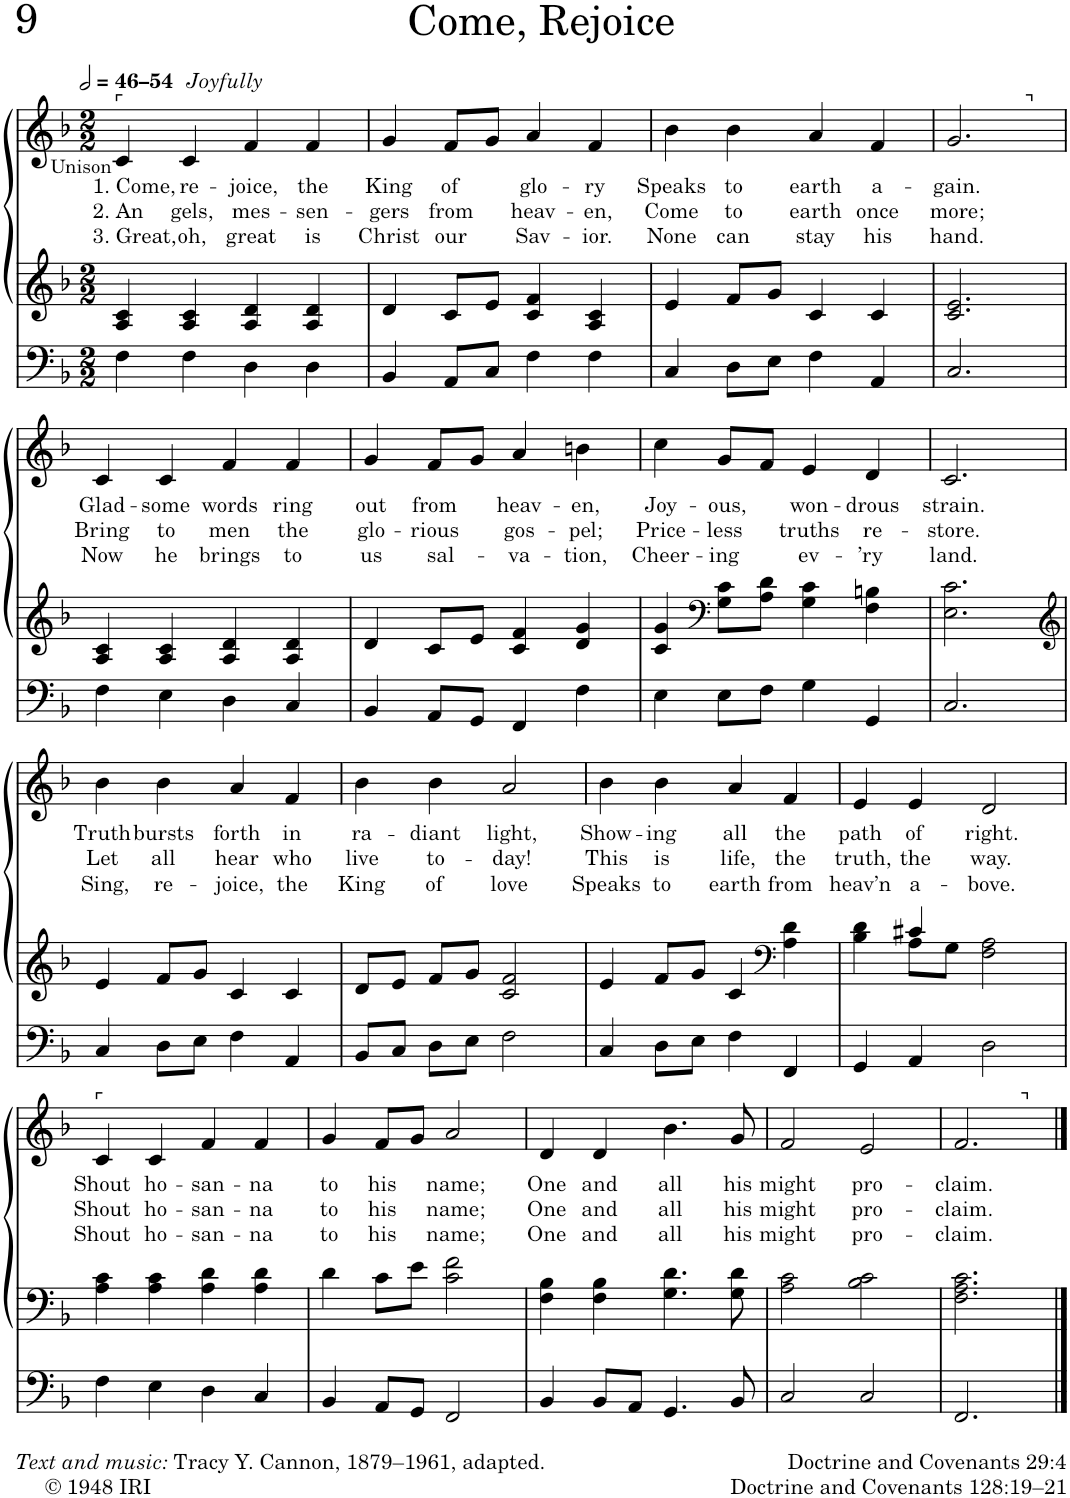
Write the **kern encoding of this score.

**kern	**kern	**kern	**text	**text	**text
*part1	*part1	*part1	*part1	*part1	*part1
*staff3	*staff2	*staff1	*staff1	*staff1	*staff1
*I"Organ	*	*	*	*	*
*I'Org.	*	*	*	*	*
*clefF4	*clefG2	*clefG2	*	*	*
*k[b-]	*k[b-]	*k[b-]	*	*	*
*M2/2	*M2/2	*M2/2	*	*	*
*MM92	*MM92	*MM92	*	*	*
=1	=1	=1	=1	=1	=1
!	!	!LO:TX:b:t=Unison	!	!	!
!	!	!LO:TX:a:t=⌜	!	!	!
!	!	!LO:TX:a:B:t=–54	!	!	!
!	!	!	!LO:LY:b	!LO:LY:b	!LO:LY:b
4F\	4A/ 4c/	4c/	1. Come,	2. An	3. Great,
!	!	!LO:TX:a:i:t=Joyfully	!	!	!
!	!	!	!LO:LY:b	!LO:LY:b	!LO:LY:b
4F\	4A/ 4c/	4c/	re-	-gels,	oh,
!	!	!	!LO:LY:b	!LO:LY:b	!LO:LY:b
4D\	4A/ 4d/	4f/	-joice,	mes-	great
!	!	!	!LO:LY:b	!LO:LY:b	!LO:LY:b
4D\	4A/ 4d/	4f/	the	-sen-	is
=2	=2	=2	=2	=2	=2
!	!	!	!LO:LY:b	!LO:LY:b	!LO:LY:b
4BB-/	4d/	4g/	King	-gers	Christ
!	!	!	!LO:LY:b	!LO:LY:b	!LO:LY:b
8AA/L	8c/L	8f/L	of	from	our
8C/J	8e/J	8g/J	.	.	.
!	!	!	!LO:LY:b	!LO:LY:b	!LO:LY:b
4F\	4c/ 4f/	4a/	glo-	heav-	Sav-
!	!	!	!LO:LY:b	!LO:LY:b	!LO:LY:b
4F\	4A/ 4c/	4f/	-ry	-en,	-ior.
=3	=3	=3	=3	=3	=3
!	!	!	!LO:LY:b	!LO:LY:b	!LO:LY:b
4C/	4e/	4b-\	Speaks	Come	None
!	!	!	!LO:LY:b	!LO:LY:b	!LO:LY:b
8D\L	8f/L	4b-\	to	to	can
8E\J	8g/J	.	.	.	.
!	!	!	!LO:LY:b	!LO:LY:b	!LO:LY:b
4F\	4c/	4a/	earth	earth	stay
!	!	!	!LO:LY:b	!LO:LY:b	!LO:LY:b
4AA/	4c/	4f/	a-	once	his
=4	=4	=4	=4	=4	=4
!	!	!	!LO:LY:b	!LO:LY:b	!LO:LY:b
*	*	*^	*	*	*
2.C/	2.c/ 2.e/	2.g/	2ryy	-gain.	more;	hand.
!	!	!	!LO:TX:a:t=⌝	!	!	!
.	.	.	4ryy	.	.	.
!!LO:LB:g=z
=5	=5	=5	=5	=5	=5	=5
!	!	!	!	!LO:LY:b	!LO:LY:b	!LO:LY:b
*	*	*v	*v	*	*	*
4F\	4A/ 4c/	4c/	Glad-	Bring	Now
!	!	!	!LO:LY:b	!LO:LY:b	!LO:LY:b
4E\	4A/ 4c/	4c/	-some	to	he
!	!	!	!LO:LY:b	!LO:LY:b	!LO:LY:b
4D\	4A/ 4d/	4f/	words	men	brings
!	!	!	!LO:LY:b	!LO:LY:b	!LO:LY:b
4C/	4A/ 4d/	4f/	ring	the	to
=6	=6	=6	=6	=6	=6
!	!	!	!LO:LY:b	!LO:LY:b	!LO:LY:b
4BB-/	4d/	4g/	out	glo-	us
!	!	!	!LO:LY:b	!LO:LY:b	!LO:LY:b
8AA/L	8c/L	8f/L	from	-rious	sal-
8GG/J	8e/J	8g/J	.	.	.
!	!	!	!LO:LY:b	!LO:LY:b	!LO:LY:b
4FF/	4c/ 4f/	4a/	heav-	gos-	-va-
!	!	!	!LO:LY:b	!LO:LY:b	!LO:LY:b
4F\	4d/ 4g/	4bn\	-en,	-pel;	-tion,
=7	=7	=7	=7	=7	=7
!	!	!	!LO:LY:b	!LO:LY:b	!LO:LY:b
4E\	4c/ 4g/	4cc\	Joy-	Price-	Cheer-
*	*clefF4	*	*	*	*
!	!	!	!LO:LY:b	!LO:LY:b	!LO:LY:b
8E\L	8G\ 8c\L	8g/L	-ous,	-less	-ing
8F\J	8A\ 8d\J	8f/J	.	.	.
!	!	!	!LO:LY:b	!LO:LY:b	!LO:LY:b
4G\	4G\ 4c\	4e/	won-	truths	ev-
!	!	!	!LO:LY:b	!LO:LY:b	!LO:LY:b
4GG/	4F\ 4Bn\	4d/	-drous	re-	-’ry
=8	=8	=8	=8	=8	=8
!	!	!	!LO:LY:b	!LO:LY:b	!LO:LY:b
2.C/	2.E\ 2.c\	2.c/	strain.	-store.	land.
!!LO:LB:g=z
=9	=9	=9	=9	=9	=9
*	*clefG2	*	*	*	*
!	!	!	!LO:LY:b	!LO:LY:b	!LO:LY:b
4C/	4e/	4b-\	Truth	Let	Sing,
!	!	!	!LO:LY:b	!LO:LY:b	!LO:LY:b
8D\L	8f/L	4b-\	bursts	all	re-
8E\J	8g/J	.	.	.	.
!	!	!	!LO:LY:b	!LO:LY:b	!LO:LY:b
4F\	4c/	4a/	forth	hear	-joice,
!	!	!	!LO:LY:b	!LO:LY:b	!LO:LY:b
4AA/	4c/	4f/	in	who	the
=10	=10	=10	=10	=10	=10
!	!	!	!LO:LY:b	!LO:LY:b	!LO:LY:b
8BB-/L	8d/L	4b-\	ra-	live	King
8C/J	8e/J	.	.	.	.
!	!	!	!LO:LY:b	!LO:LY:b	!LO:LY:b
8D\L	8f/L	4b-\	-diant	to-	of
8E\J	8g/J	.	.	.	.
!	!	!	!LO:LY:b	!LO:LY:b	!LO:LY:b
2F\	2c/ 2f/	2a/	light,	-day!	love
=11	=11	=11	=11	=11	=11
!	!	!	!LO:LY:b	!LO:LY:b	!LO:LY:b
4C/	4e/	4b-\	Show-	This	Speaks
!	!	!	!LO:LY:b	!LO:LY:b	!LO:LY:b
8D\L	8f/L	4b-\	-ing	is	to
8E\J	8g/J	.	.	.	.
!	!	!	!LO:LY:b	!LO:LY:b	!LO:LY:b
4F\	4c/	4a/	all	life,	earth
*	*clefF4	*	*	*	*
!	!	!	!LO:LY:b	!LO:LY:b	!LO:LY:b
4FF/	4A\ 4d\	4f/	the	the	from
=12	=12	=12	=12	=12	=12
*	*^	*	*	*	*
!	!	!	!	!LO:LY:b	!LO:LY:b	!LO:LY:b
4GG/	4B-\ 4d\	4ryy	4e/	path	truth,	heav’n
!	!	!	!	!LO:LY:b	!LO:LY:b	!LO:LY:b
4AA/	4c#X/	8A\L	4e/	of	the	a-
.	.	8G\J	.	.	.	.
!	!	!	!	!LO:LY:b	!LO:LY:b	!LO:LY:b
2D\	2F\ 2A\	2ryy	2d/	right.	way.	-bove.
!!LO:LB:g=z
=13	=13	=13	=13	=13	=13	=13
!	!	!	!LO:TX:a:t=⌜	!	!	!
!	!	!	!	!LO:LY:b	!LO:LY:b	!LO:LY:b
*	*v	*v	*	*	*	*
4F\	4A\ 4c\	4c/	Shout	Shout	Shout
!	!	!	!LO:LY:b	!LO:LY:b	!LO:LY:b
4E\	4A\ 4c\	4c/	ho-	ho-	ho-
!	!	!	!LO:LY:b	!LO:LY:b	!LO:LY:b
4D\	4A\ 4d\	4f/	-san-	-san-	-san-
!	!	!	!LO:LY:b	!LO:LY:b	!LO:LY:b
4C/	4A\ 4d\	4f/	-na	-na	-na
=14	=14	=14	=14	=14	=14
!	!	!	!LO:LY:b	!LO:LY:b	!LO:LY:b
4BB-/	4d\	4g/	to	to	to
!	!	!	!LO:LY:b	!LO:LY:b	!LO:LY:b
8AA/L	8c\L	8f/L	his	his	his
8GG/J	8e\J	8g/J	.	.	.
!	!	!	!LO:LY:b	!LO:LY:b	!LO:LY:b
2FF/	2c\ 2f\	2a/	name;	name;	name;
=15	=15	=15	=15	=15	=15
!	!	!	!LO:LY:b	!LO:LY:b	!LO:LY:b
4BB-/	4F\ 4B-\	4d/	One	One	One
!	!	!	!LO:LY:b	!LO:LY:b	!LO:LY:b
8BB-/L	4F\ 4B-\	4d/	and	and	and
8AA/J	.	.	.	.	.
!	!	!	!LO:LY:b	!LO:LY:b	!LO:LY:b
4.GG/	4.G\ 4.d\	4.b-\	all	all	all
!	!	!	!LO:LY:b	!LO:LY:b	!LO:LY:b
8BB-/	8G\ 8d\	8g/	his	his	his
=16	=16	=16	=16	=16	=16
!	!	!	!LO:LY:b	!LO:LY:b	!LO:LY:b
2C/	2A\ 2c\	2f/	might	might	might
!	!	!	!LO:LY:b	!LO:LY:b	!LO:LY:b
2C/	2B-\ 2c\	2e/	pro-	pro-	pro-
=17	=17	=17	=17	=17	=17
!	!	!	!LO:LY:b	!LO:LY:b	!LO:LY:b
*	*	*^	*	*	*
2.FF/	2.F\ 2.A\ 2.c\	2.f/	2ryy	-claim.	-claim.	-claim.
!	!	!	!LO:TX:a:t=⌝	!	!	!
.	.	.	4ryy	.	.	.
*	*	*v	*v	*	*	*
==	==	==	==	==	==
*-	*-	*-	*-	*-	*-
